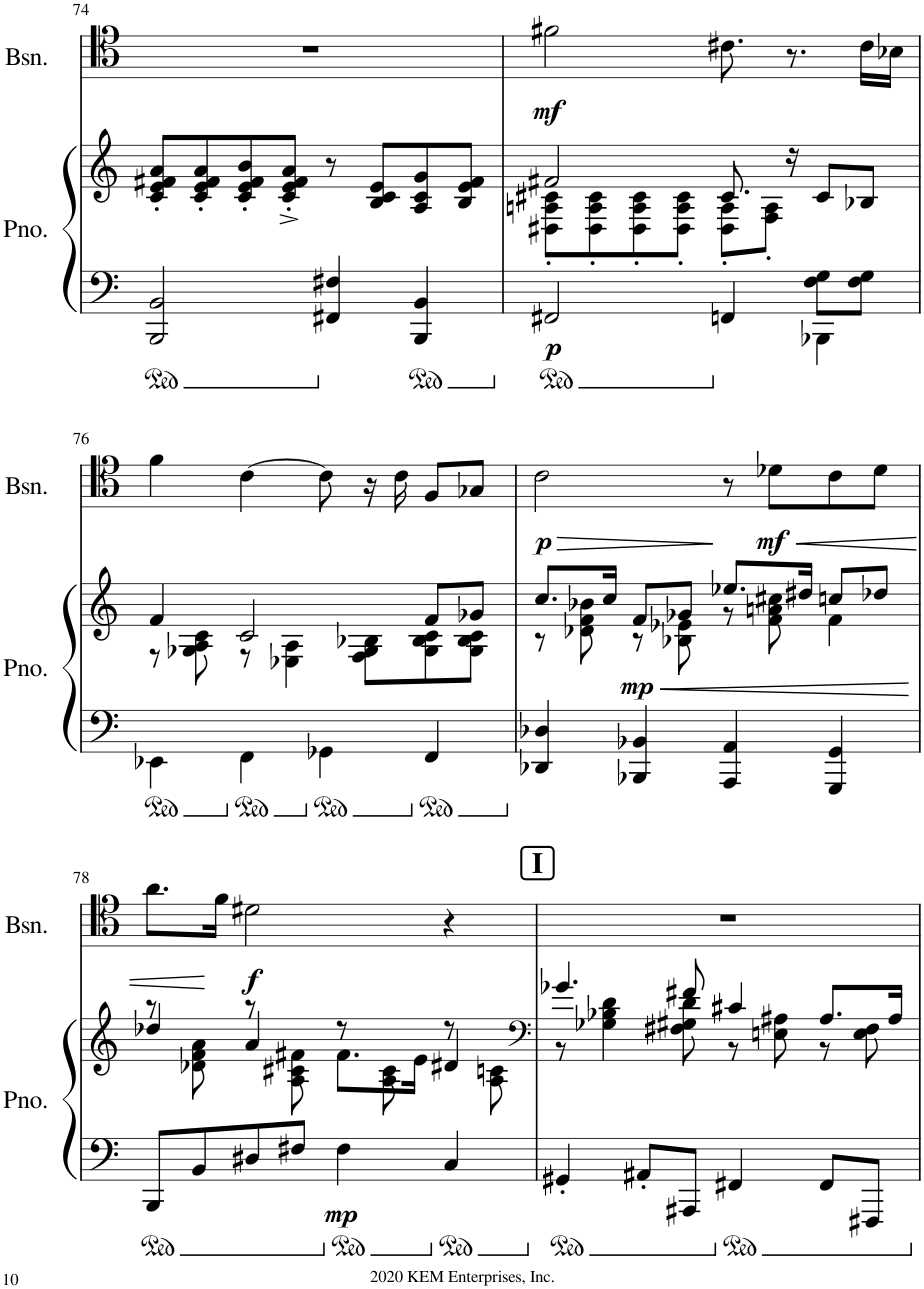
**kern	**kern	**dynam	**kern	**dynam
*part2	*part2	*part2	*part1	*part1
*staff3	*staff2	*staff2/3	*staff1	*staff1
*I"Piano	*	*	*I"Bassoon	*
*I'Pno.	*	*	*I'Bsn.	*
!!LO:PB:g=z
*clefF4	*clefG2	*	*clefC4	*
*k[]	*k[]	*	*k[]	*
*M4/4	*M4/4	*	*M4/4	*
=74	=74	=74	=74	=74
2BBB/ 2BB/	8c/' 8e/' 8f#X/' 8a/'L	.	1r	.
.	8c/' 8e/' 8f#/' 8a/'	.	.	.
.	8c/' 8e/' 8f#/' 8b/'	.	.	.
.	8c/'^ 8e/'^ 8f#/'^ 8a/'^J	.	.	.
4FF#X/ 4F#X/	8r	.	.	.
.	8B/ 8c/ 8e/L	.	.	.
4BBB/ 4BB/	8A/ 8c/ 8g/	.	.	.
.	8B/ 8e/ 8f#/J	.	.	.
=75	=75	=75	=75	=75
*^	*^	*	*	*
!	!	!	!	!LO:DY:b=2	!	!LO:DY:b
2FF#X/	2.ryy	2f#X/	8D#X\' 8An\' 8c#X\'L	p	2f#X\	mf
.	.	.	8D#\' 8A\' 8c#\'	.	.	.
.	.	.	8D#\' 8A\' 8c#\'	.	.	.
.	.	.	8D#\' 8A\' 8c#\'J	.	.	.
4FFn/	.	8.c#/	8D#\' 8A\'L	.	8.c#X\	.
.	.	.	8F\' 8A\'J	.	.	.
.	.	16r	.	.	8.r	.
4BBB-X\	8F\ 8G\L	8c#/L	4ryy	.	.	.
.	8F\ 8G\J	8B-X/J	.	.	16c#\LL	.
.	.	.	.	.	16B-X\JJ	.
*v	*v	*	*	*	*	*
!!LO:LB:g=z
=76	=76	=76	=76	=76	=76
4EE-X\	4f/	8r	.	4f\	.
.	.	8G-X\ 8A\ 8c\	.	.	.
4FF\	2c/	8r	.	[4c\	.
.	.	4E-X\ 4A\	.	.	.
4GG-X\	.	.	.	8c\]	.
.	.	8F\ 8G-\ 8B-X\L	.	16r	.
.	.	.	.	16c\	.
4FF/	8f/L	8G-\ 8B-\ 8c\	.	8F/L	.
.	8g-X/J	8G-\ 8B-\ 8c\J	.	8G-X/J	.
=77	=77	=77	=77	=77	=77
!	!	!	!	!	!LO:HP:b
!	!	!	!	!	!LO:DY:n=1:b
4DD-X/ 4D-X/	8.cc/L	8r	.	2c\	> p
.	.	8d-X\ 8f\ 8b-X\	.	.	.
.	16cc/Jk	.	.	.	.
!	!	!	!LO:HP:b	!	!
!	!	!	!LO:DY:n=1:b	!	!
4BBB-X/ 4BB-X/	8f/L	8r	< mp	.	.
.	8g-X/J	8B-X\ 8e-X\	.	.	.
4AAA/ 4AA/	8.ee-X/L	8r	.	8r	]
!	!	!	!	!	!LO:HP:b
!	!	!	!	!	!LO:DY:n=2:b
.	.	8f\ 8an\ 8cc#X\	.	8d-X\L	< mf
.	16dd#X/Jk	.	.	.	.
4GGG/ 4GG/	8ccn/L	4f\	.	8c\	.
.	8dd-X/J	.	.	8d-\J	.
*	*v	*v	*	*	*
.	.	[	.	.
!!LO:LB:g=z
=78	=78	=78	=78	=78
*	*^	*	*	*
8BBB/L	8r	4dd-X/	.	8.a\L	.
8BB/	8d-X\ 8f\ 8a\	.	.	.	.
.	.	.	.	16f\Jk	[
!	!	!	!	!	!LO:DY:b
8D#X/	8r	4a/	.	2d#X\	f
8F#X/J	8A\ 8c#X\ 8f#X\	.	.	.	.
!	!	!	!LO:DY:b=2	!	!
4F#\	8r	8.f#\L	mp	.	.
.	8A\ 8c#\	.	.	.	.
.	.	16e\Jk	.	.	.
4C/	8r	4d#X/	.	4r	.
.	8A\ 8cn\	.	.	.	.
!!LO:REH:place=s1:a:B:cj:fs=14:t=I
=79	=79	=79	=79	=79	=79
*	*clefF4	*	*	*	*
4GG#X'/	4.g-X/	8r	.	1r	.
.	.	4G-X\ 4B-X\ 4d\	.	.	.
8AA#X'/L	.	.	.	.	.
8AAA#X/J	8f#X/	8F#X\ 8G#X\ 8d\	.	.	.
4FF#X/	4c#X/	8r	.	.	.
.	.	8En\ 8A#X\	.	.	.
8FF#/L	8.A#/L	8r	.	.	.
8FFF#X/J	.	8E\ 8F#\	.	.	.
.	16A#/Jk	.	.	.	.
*	*v	*v	*	*	*
=	=	=	=	=
*-	*-	*-	*-	*-
